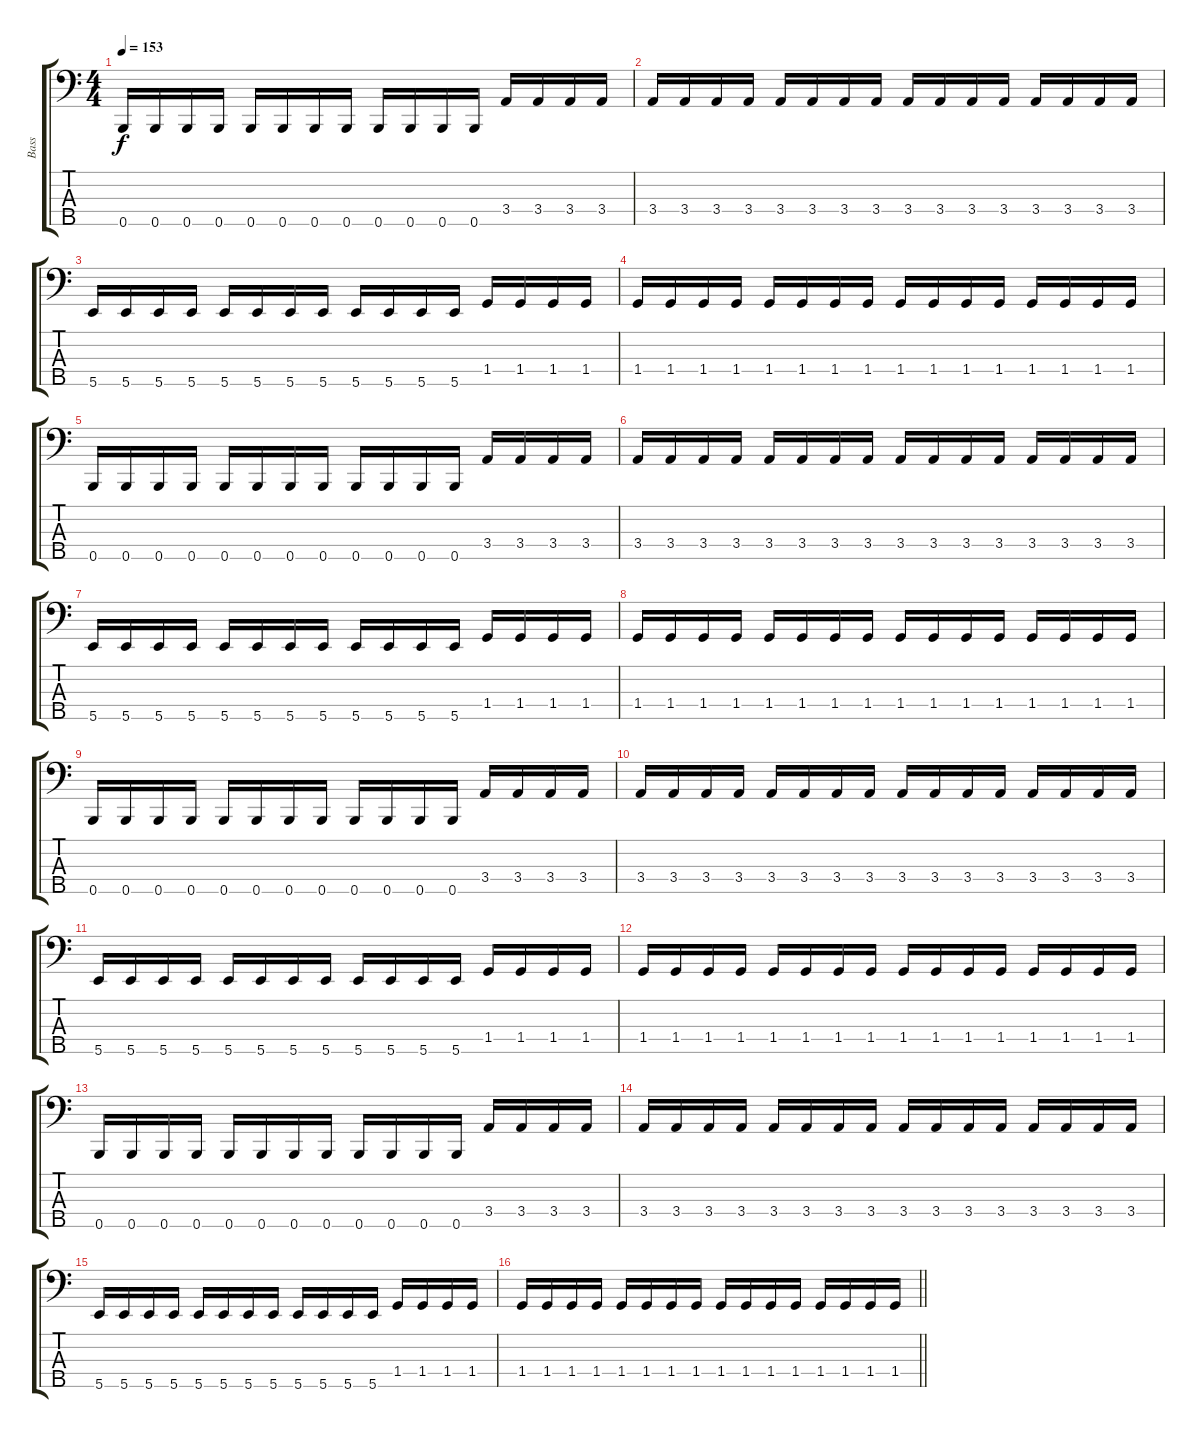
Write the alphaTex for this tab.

\track ("Bass" "Bass") {instrument electricbassfinger}
\staff {score tabs}
\tuning (A2 E2 B1 Gb1 B0) {hide}
\ts (4 4)
\tempo 153
\clef f4
\ks c
0.5.16{dy f} 0.5.16 0.5.16 0.5.16 0.5.16 0.5.16 0.5.16 0.5.16 0.5.16 0.5.16 0.5.16 0.5.16 3.4.16 3.4.16 3.4.16 3.4.16 |
3.4.16 3.4.16 3.4.16 3.4.16 3.4.16 3.4.16 3.4.16 3.4.16 3.4.16 3.4.16 3.4.16 3.4.16 3.4.16 3.4.16 3.4.16 3.4.16 |
5.5.16 5.5.16 5.5.16 5.5.16 5.5.16 5.5.16 5.5.16 5.5.16 5.5.16 5.5.16 5.5.16 5.5.16 1.4.16 1.4.16 1.4.16 1.4.16 |
1.4.16 1.4.16 1.4.16 1.4.16 1.4.16 1.4.16 1.4.16 1.4.16 1.4.16 1.4.16 1.4.16 1.4.16 1.4.16 1.4.16 1.4.16 1.4.16 |
0.5.16 0.5.16 0.5.16 0.5.16 0.5.16 0.5.16 0.5.16 0.5.16 0.5.16 0.5.16 0.5.16 0.5.16 3.4.16 3.4.16 3.4.16 3.4.16 |
3.4.16 3.4.16 3.4.16 3.4.16 3.4.16 3.4.16 3.4.16 3.4.16 3.4.16 3.4.16 3.4.16 3.4.16 3.4.16 3.4.16 3.4.16 3.4.16 |
5.5.16 5.5.16 5.5.16 5.5.16 5.5.16 5.5.16 5.5.16 5.5.16 5.5.16 5.5.16 5.5.16 5.5.16 1.4.16 1.4.16 1.4.16 1.4.16 |
1.4.16 1.4.16 1.4.16 1.4.16 1.4.16 1.4.16 1.4.16 1.4.16 1.4.16 1.4.16 1.4.16 1.4.16 1.4.16 1.4.16 1.4.16 1.4.16 |
0.5.16 0.5.16 0.5.16 0.5.16 0.5.16 0.5.16 0.5.16 0.5.16 0.5.16 0.5.16 0.5.16 0.5.16 3.4.16 3.4.16 3.4.16 3.4.16 |
3.4.16 3.4.16 3.4.16 3.4.16 3.4.16 3.4.16 3.4.16 3.4.16 3.4.16 3.4.16 3.4.16 3.4.16 3.4.16 3.4.16 3.4.16 3.4.16 |
5.5.16 5.5.16 5.5.16 5.5.16 5.5.16 5.5.16 5.5.16 5.5.16 5.5.16 5.5.16 5.5.16 5.5.16 1.4.16 1.4.16 1.4.16 1.4.16 |
1.4.16 1.4.16 1.4.16 1.4.16 1.4.16 1.4.16 1.4.16 1.4.16 1.4.16 1.4.16 1.4.16 1.4.16 1.4.16 1.4.16 1.4.16 1.4.16 |
0.5.16 0.5.16 0.5.16 0.5.16 0.5.16 0.5.16 0.5.16 0.5.16 0.5.16 0.5.16 0.5.16 0.5.16 3.4.16 3.4.16 3.4.16 3.4.16 |
3.4.16 3.4.16 3.4.16 3.4.16 3.4.16 3.4.16 3.4.16 3.4.16 3.4.16 3.4.16 3.4.16 3.4.16 3.4.16 3.4.16 3.4.16 3.4.16 |
5.5.16 5.5.16 5.5.16 5.5.16 5.5.16 5.5.16 5.5.16 5.5.16 5.5.16 5.5.16 5.5.16 5.5.16 1.4.16 1.4.16 1.4.16 1.4.16 |
\barLineRight lightlight
1.4.16 1.4.16 1.4.16 1.4.16 1.4.16 1.4.16 1.4.16 1.4.16 1.4.16 1.4.16 1.4.16 1.4.16 1.4.16 1.4.16 1.4.16 1.4.16
